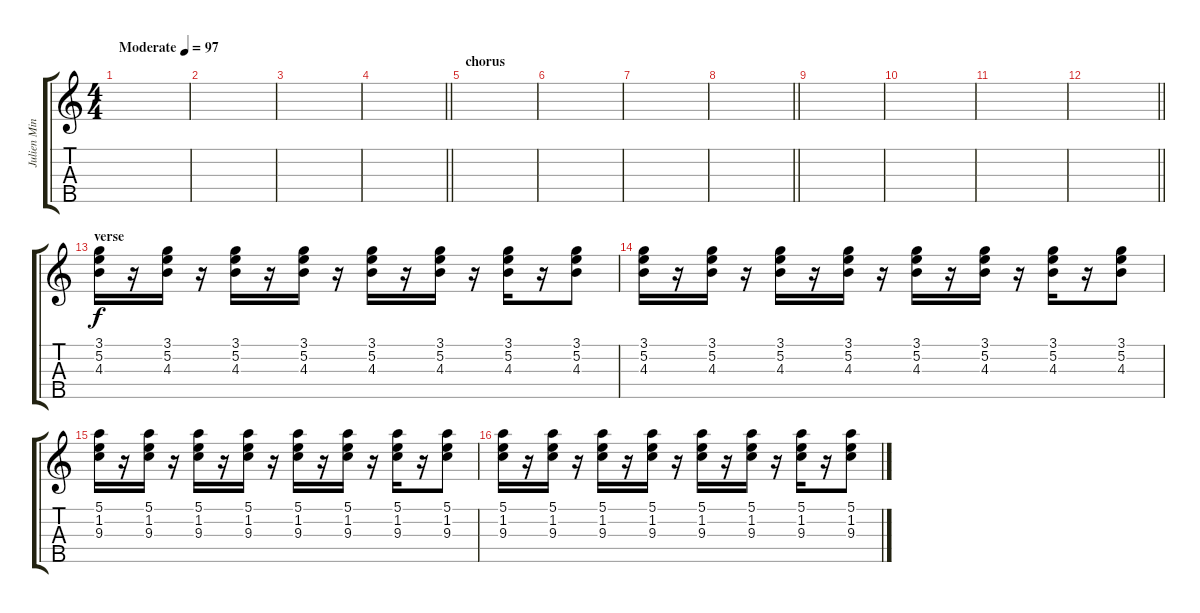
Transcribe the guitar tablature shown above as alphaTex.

\track ("Julien Mineau" "Julien Min") {instrument electricguitarclean}
\staff {score tabs}
\tuning (E4 B3 G3 D3 A2) {hide}
\ts (4 4)
\tempo (97 "Moderate")
\clef g2
\ks c
|
|
|
\barLineRight lightlight
|
\section ("" "chorus")
|
|
|
\barLineRight lightlight
|
|
|
|
\barLineRight lightlight
|
\section ("" "verse")
(3.1 5.2 4.3).16 r.16 (3.1 5.2 4.3).16 r.16 (3.1 5.2 4.3).16 r.16 (3.1 5.2 4.3).16 r.16 (3.1 5.2 4.3).16 r.16 (3.1 5.2 4.3).16 r.16 (3.1 5.2 4.3).16 r.16 (3.1 5.2 4.3).8 |
(3.1 5.2 4.3).16 r.16 (3.1 5.2 4.3).16 r.16 (3.1 5.2 4.3).16 r.16 (3.1 5.2 4.3).16 r.16 (3.1 5.2 4.3).16 r.16 (3.1 5.2 4.3).16 r.16 (3.1 5.2 4.3).16 r.16 (3.1 5.2 4.3).8 |
(5.1 1.2 9.3).16 r.16 (5.1 1.2 9.3).16 r.16 (5.1 1.2 9.3).16 r.16 (5.1 1.2 9.3).16 r.16 (5.1 1.2 9.3).16 r.16 (5.1 1.2 9.3).16 r.16 (5.1 1.2 9.3).16 r.16 (5.1 1.2 9.3).8 |
(5.1 1.2 9.3).16 r.16 (5.1 1.2 9.3).16 r.16 (5.1 1.2 9.3).16 r.16 (5.1 1.2 9.3).16 r.16 (5.1 1.2 9.3).16 r.16 (5.1 1.2 9.3).16 r.16 (5.1 1.2 9.3).16 r.16 (5.1 1.2 9.3).8
